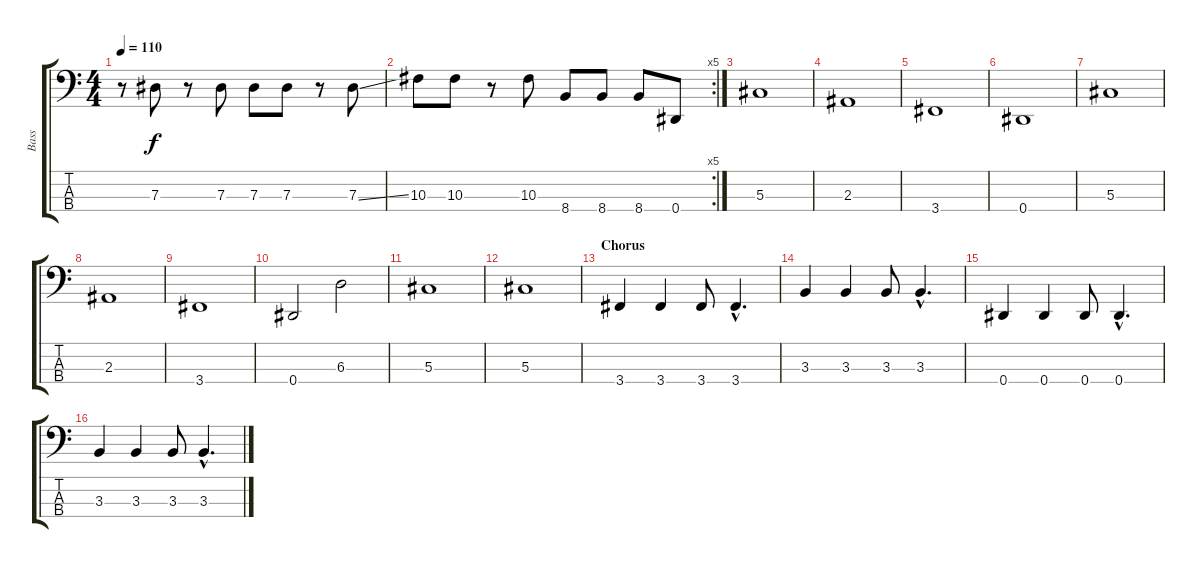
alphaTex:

\track ("Bass" "Bass") {instrument electricbassfinger}
\staff {score tabs}
\tuning (Gb2 Db2 Ab1 Eb1) {hide}
\ts (4 4)
\tempo 110
\clef f4
\ks c
r.8{dy f} 7.3.8 r.8 7.3.8 7.3.8 7.3.8 r.8 7.3{ss}.8 |
\rc 5
10.3.8 10.3.8 r.8 10.3.8 8.4.8 8.4.8 8.4.8 0.4.8 |
5.3.1 |
2.3.1 |
3.4.1 |
0.4.1 |
5.3.1 |
2.3.1 |
3.4.1 |
0.4.2 6.3.2 |
5.3.1 |
5.3.1 |
\section ("" "Chorus")
3.4.4 3.4.4 3.4.8 3.4{hac}.4{d} |
3.3.4 3.3.4 3.3.8 3.3{hac}.4{d} |
0.4.4 0.4.4 0.4.8 0.4{hac}.4{d} |
3.3.4 3.3.4 3.3.8 3.3{hac}.4{d}
